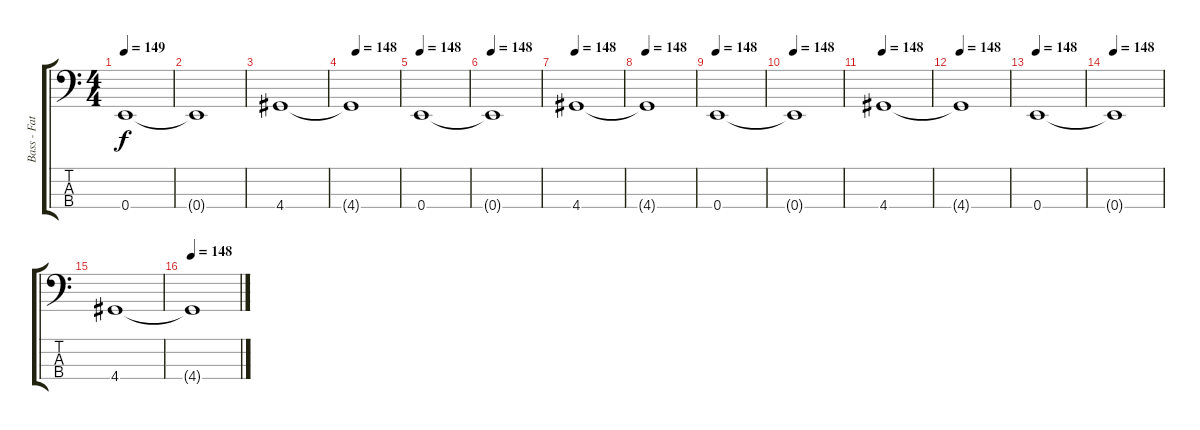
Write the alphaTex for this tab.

\track ("Bass - Fat Mike" "Bass - Fat") {instrument electricbasspick}
\staff {score tabs}
\tuning (G2 D2 A1 E1) {hide}
\ts (4 4)
\tempo 149
\clef f4
\ks c
0.4.1{dy f} |
0.4{t}.1 |
4.4.1 |
\tempo (148 0.125)
4.4{t}.1 |
\tempo 148
0.4.1 |
\tempo 148
0.4{t}.1 |
\tempo 148
4.4.1 |
\tempo 148
4.4{t}.1 |
\tempo 148
0.4.1 |
\tempo 148
0.4{t}.1 |
\tempo 148
4.4.1 |
\tempo 148
4.4{t}.1 |
\tempo 148
0.4.1 |
\tempo 148
0.4{t}.1 |
4.4.1 |
\tempo 148
4.4{t}.1
